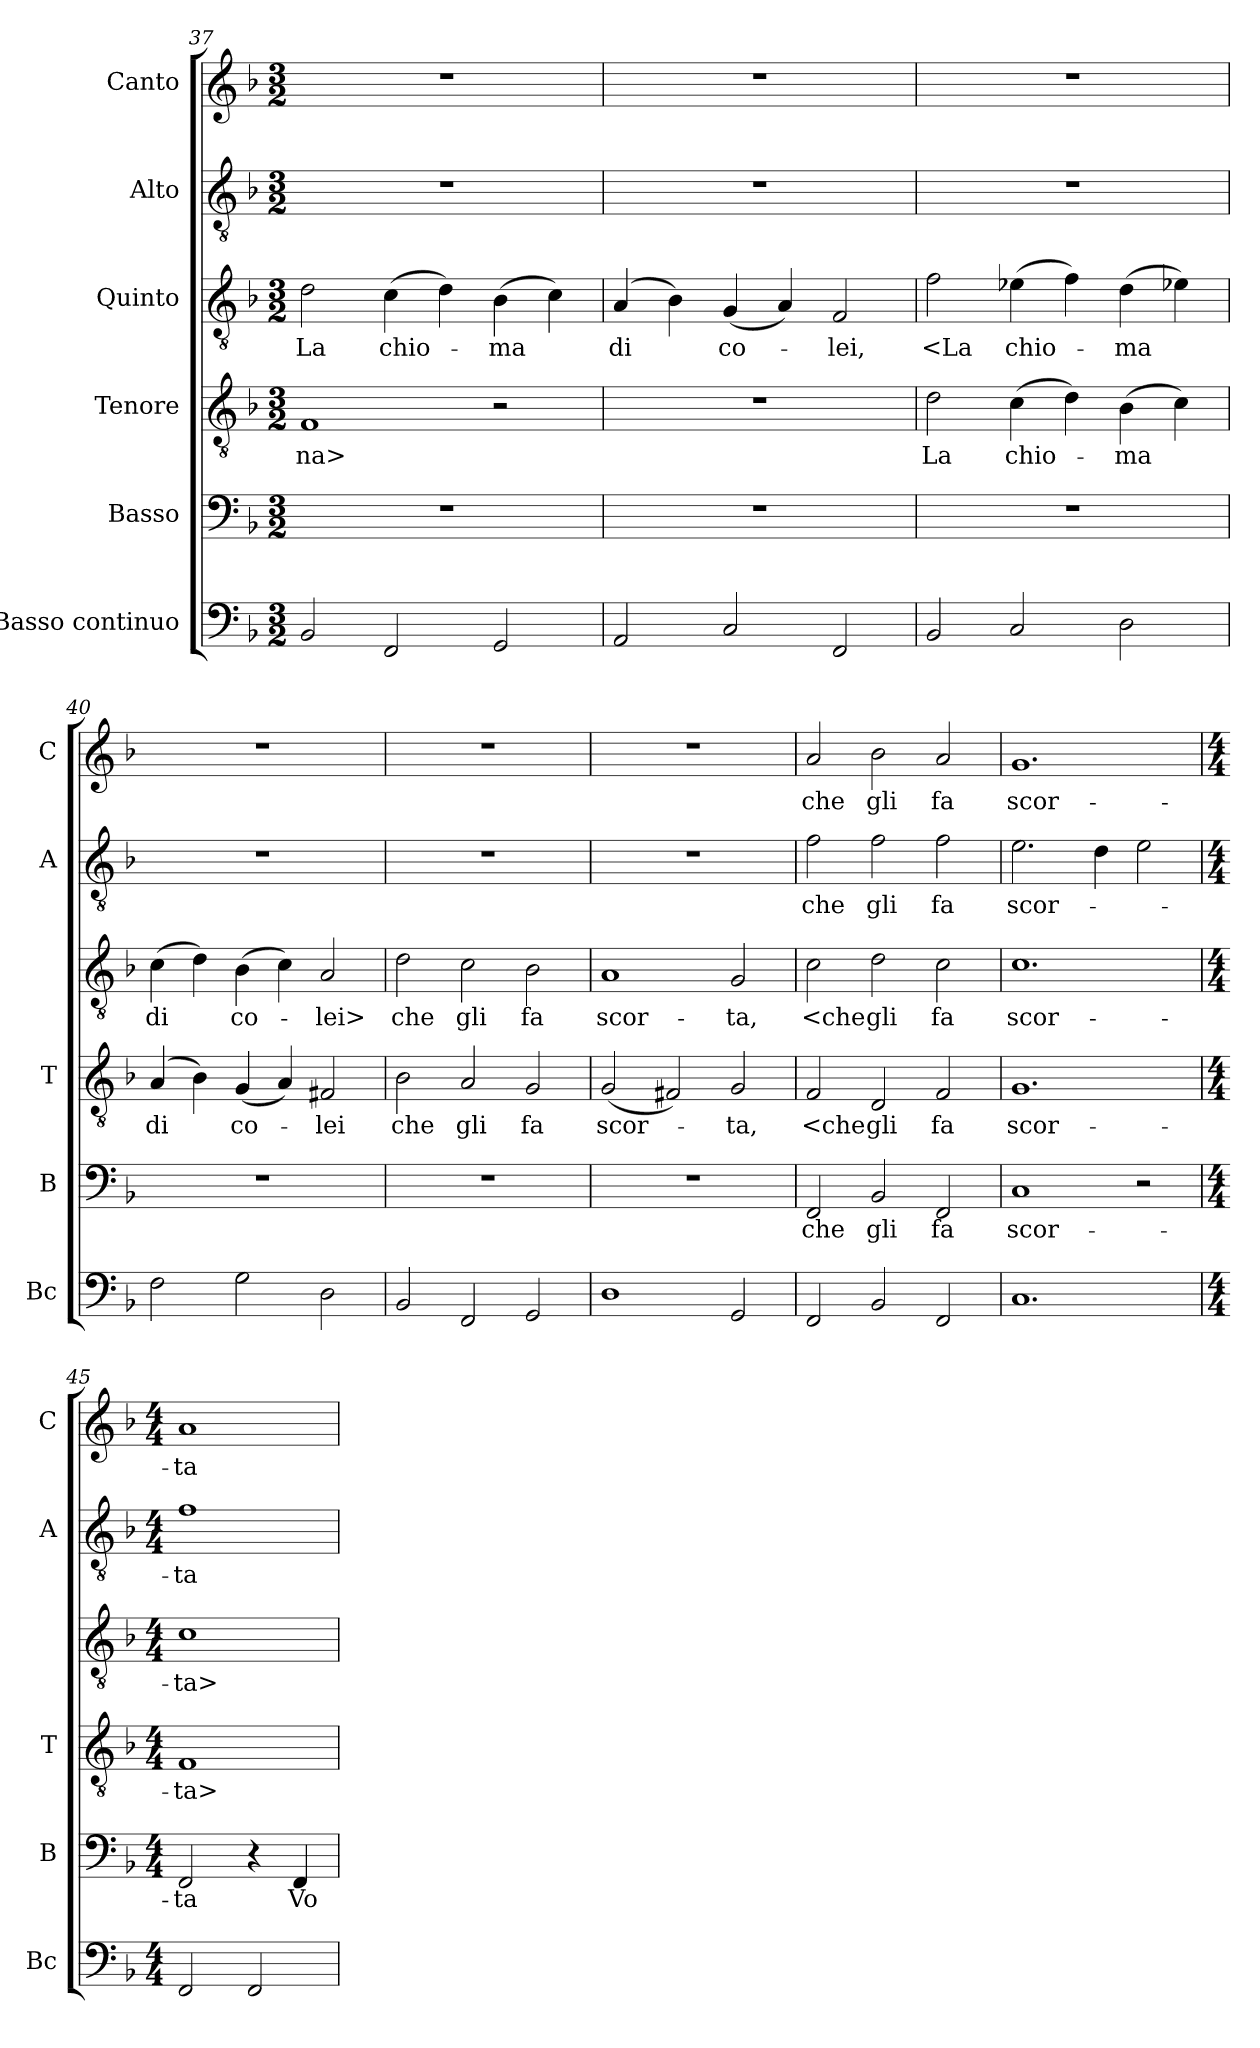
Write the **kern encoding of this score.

**kern	**kern	**text	**kern	**text	**kern	**text	**kern	**text	**kern	**text
*part6	*part5	*part5	*part4	*part4	*part3	*part3	*part2	*part2	*part1	*part1
*staff6	*staff5	*staff5	*staff4	*staff4	*staff3	*staff3	*staff2	*staff2	*staff1	*staff1
*I"Basso continuo	*I"Basso	*	*I"Tenore	*	*I"Quinto	*	*I"Alto	*	*I"Canto	*
*I'Bc	*I'B	*	*I'T	*	*	*	*I'A	*	*I'C	*
*clefF4	*clefF4	*	*clefGv2	*	*clefGv2	*	*clefGv2	*	*clefG2	*
*k[b-]	*k[b-]	*	*k[b-]	*	*k[b-]	*	*k[b-]	*	*k[b-]	*
*F:	*F:	*	*F:	*	*F:	*	*F:	*	*F:	*
*M3/2	*M3/2	*	*M3/2	*	*M3/2	*	*M3/2	*	*M3/2	*
=37	=37	=37	=37	=37	=37	=37	=37	=37	=37	=37
2BB-	1.r	.	1F	-na>	2d	La	1.r	.	1.r	.
2FF	.	.	.	.	(>4c	chio-	.	.	.	.
.	.	.	.	.	4d)	.	.	.	.	.
2GG	.	.	2r	.	(>4B-	-ma	.	.	.	.
.	.	.	.	.	4c)	.	.	.	.	.
=38	=38	=38	=38	=38	=38	=38	=38	=38	=38	=38
2AA	1.r	.	1.r	.	(>4A	di	1.r	.	1.r	.
.	.	.	.	.	4B-)	.	.	.	.	.
2C	.	.	.	.	(<4G	co-	.	.	.	.
.	.	.	.	.	4A)	.	.	.	.	.
2FF	.	.	.	.	2F	-lei,	.	.	.	.
=39	=39	=39	=39	=39	=39	=39	=39	=39	=39	=39
2BB-	1.r	.	2d	La	2f	<La	1.r	.	1.r	.
2C	.	.	(>4c	chio-	(>4e-X	chio-	.	.	.	.
.	.	.	4d)	.	4f)	.	.	.	.	.
2D	.	.	(>4B-	-ma	(>4d	-ma	.	.	.	.
.	.	.	4c)	.	4e-X)	.	.	.	.	.
=40	=40	=40	=40	=40	=40	=40	=40	=40	=40	=40
2F	1.r	.	(>4A	di	(>4c	di	1.r	.	1.r	.
.	.	.	4B-)	.	4d)	.	.	.	.	.
2G	.	.	(<4G	co-	(>4B-	co-	.	.	.	.
.	.	.	4A)	.	4c)	.	.	.	.	.
2D	.	.	2F#X	-lei	2A	-lei>	.	.	.	.
=41	=41	=41	=41	=41	=41	=41	=41	=41	=41	=41
2BB-	1.r	.	2B-	che	2d	che	1.r	.	1.r	.
2FF	.	.	2A	gli	2c	gli	.	.	.	.
2GG	.	.	2G	fa	2B-	fa	.	.	.	.
=42	=42	=42	=42	=42	=42	=42	=42	=42	=42	=42
1D	1.r	.	(<2G	scor-	1A	scor-	1.r	.	1.r	.
.	.	.	2F#X)	.	.	.	.	.	.	.
2GG	.	.	2G	-ta,	2G	-ta,	.	.	.	.
=43	=43	=43	=43	=43	=43	=43	=43	=43	=43	=43
2FF	2FF	che	2F	<che	2c	<che	2f	che	2a	che
2BB-	2BB-	gli	2D	gli	2d	gli	2f	gli	2b-	gli
2FF	2FF	fa	2F	fa	2c	fa	2f	fa	2a	fa
=44	=44	=44	=44	=44	=44	=44	=44	=44	=44	=44
1.C	1C	scor-	1.G	scor-	1.c	scor-	2.e	scor-	1.g	scor-
.	.	.	.	.	.	.	4d	.	.	.
.	2r	.	.	.	.	.	2e	.	.	.
=45	=45	=45	=45	=45	=45	=45	=45	=45	=45	=45
*M4/4	*M4/4	*	*M4/4	*	*M4/4	*	*M4/4	*	*M4/4	*
2FF	2FF	-ta	1F	-ta>	1c	-ta>	1f	-ta	1a	-ta
2FF	4r	.	.	.	.	.	.	.	.	.
.	4FF	Vo-	.	.	.	.	.	.	.	.
=	=	=	=	=	=	=	=	=	=	=
*-	*-	*-	*-	*-	*-	*-	*-	*-	*-	*-
